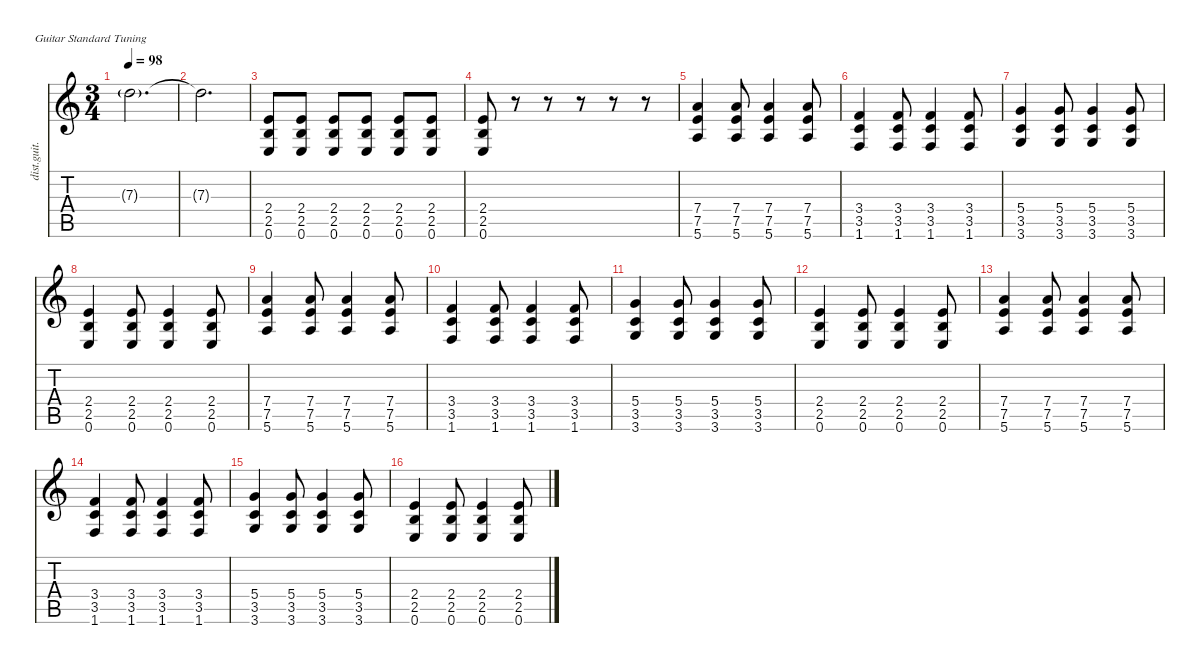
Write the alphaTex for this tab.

\defaultSystemsLayout 4
\hideDynamics
\bracketExtendMode nobrackets
\otherSystemsTrackNameOrientation horizontal
\track ("гитара ритм" "dist.guit.") {instrument distortionguitar}
\staff {score tabs}
\tuning (E4 B3 G3 D3 A2 E2)
\ts (3 4)
\tempo 98
\clef g2
\ks c
7.3{g}.2{d dy mf beam Down} |
7.3{t}.2{d dy f beam Down} |
(2.4 2.5 0.6).8{beam Up} (2.4 2.5 0.6).8{beam Up} (2.4 2.5 0.6).8{beam Up} (2.4 2.5 0.6).8{beam Up} (2.4 2.5 0.6).8{beam Up} (2.4 2.5 0.6).8{beam Up} |
(2.4 2.5 0.6).8{beam Up} r.8{beam Up} r.8{beam Up} r.8{beam Up} r.8{beam Up} r.8{beam Up} |
(7.4 7.5 5.6).4{beam Up} (7.4 7.5 5.6).8{beam Up} (7.4 7.5 5.6).4{beam Up} (7.4 7.5 5.6).8{beam Up} |
(3.4 3.5 1.6).4{beam Up} (3.4 3.5 1.6).8{beam Up} (3.4 3.5 1.6).4{beam Up} (3.4 3.5 1.6).8{beam Up} |
(5.4 3.5 3.6).4{beam Up} (5.4 3.5 3.6).8{beam Up} (5.4 3.5 3.6).4{beam Up} (5.4 3.5 3.6).8{beam Up} |
(2.4 2.5 0.6).4{beam Up} (2.4 2.5 0.6).8{beam Up} (2.4 2.5 0.6).4{beam Up} (2.4 2.5 0.6).8{beam Up} |
(7.4 7.5 5.6).4{beam Up} (7.4 7.5 5.6).8{beam Up} (7.4 7.5 5.6).4{beam Up} (7.4 7.5 5.6).8{beam Up} |
(3.4 3.5 1.6).4{beam Up} (3.4 3.5 1.6).8{beam Up} (3.4 3.5 1.6).4{beam Up} (3.4 3.5 1.6).8{beam Up} |
(5.4 3.5 3.6).4{beam Up} (5.4 3.5 3.6).8{beam Up} (5.4 3.5 3.6).4{beam Up} (5.4 3.5 3.6).8{beam Up} |
(2.4 2.5 0.6).4{beam Up} (2.4 2.5 0.6).8{beam Up} (2.4 2.5 0.6).4{beam Up} (2.4 2.5 0.6).8{beam Up} |
(7.4 7.5 5.6).4{beam Up} (7.4 7.5 5.6).8{beam Up} (7.4 7.5 5.6).4{beam Up} (7.4 7.5 5.6).8{beam Up} |
(3.4 3.5 1.6).4{beam Up} (3.4 3.5 1.6).8{beam Up} (3.4 3.5 1.6).4{beam Up} (3.4 3.5 1.6).8{beam Up} |
(5.4 3.5 3.6).4{beam Up} (5.4 3.5 3.6).8{beam Up} (5.4 3.5 3.6).4{beam Up} (5.4 3.5 3.6).8{beam Up} |
(2.4 2.5 0.6).4{beam Up} (2.4 2.5 0.6).8{beam Up} (2.4 2.5 0.6).4{beam Up} (2.4 2.5 0.6).8{beam Up}
